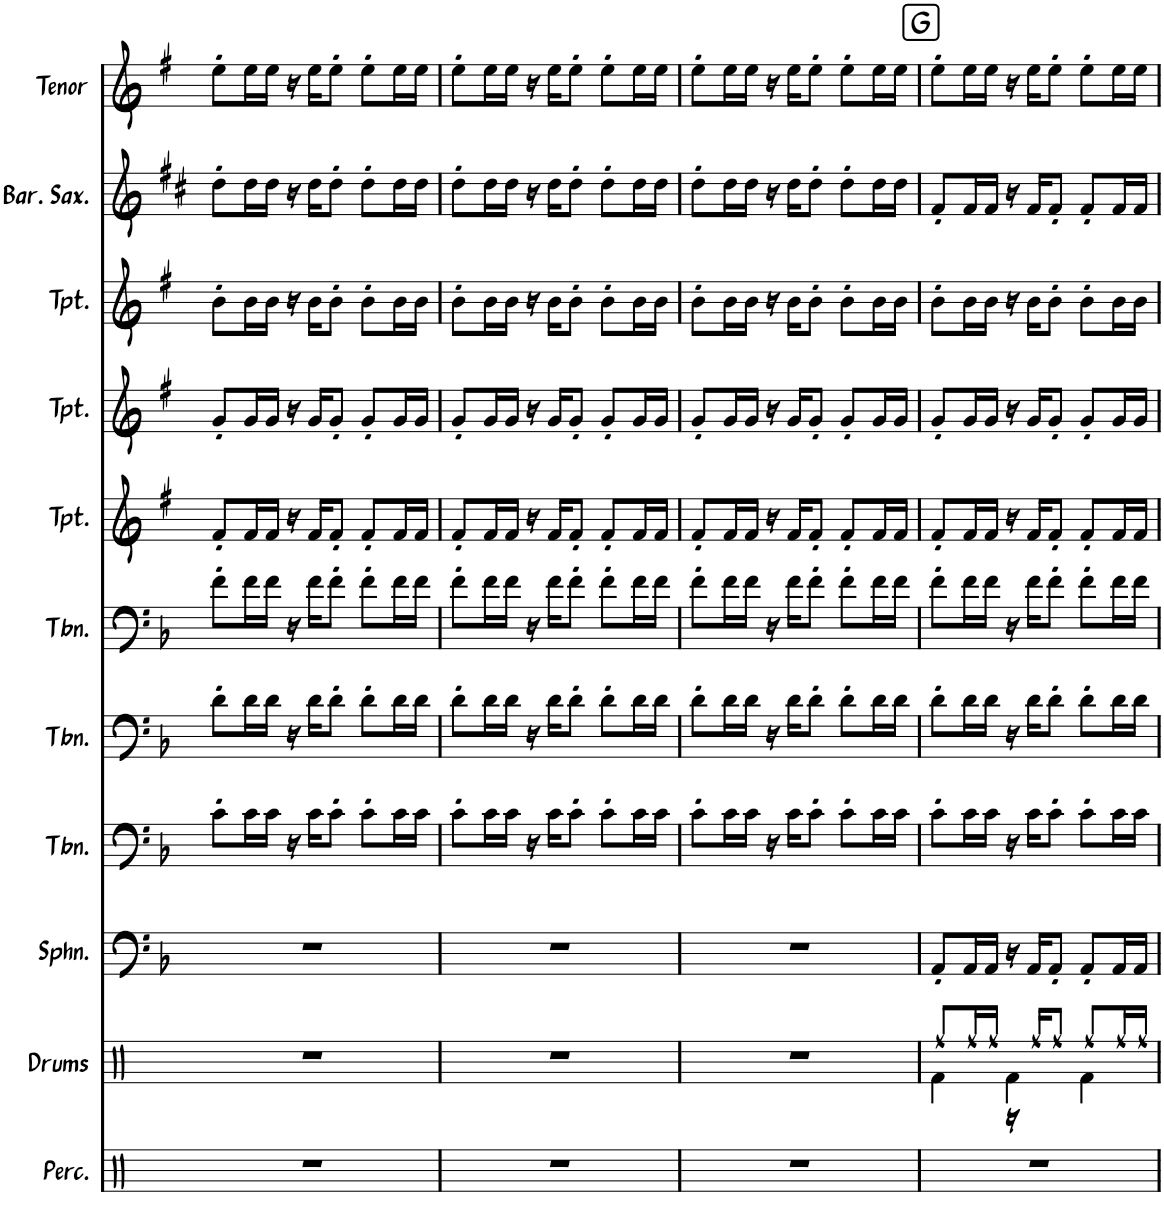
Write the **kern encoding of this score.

**kern	**kern	**kern	**kern	**kern	**kern	**kern	**kern	**kern	**kern	**kern	**kern
*part12	*part11	*part10	*part9	*part8	*part7	*part6	*part5	*part4	*part3	*part2	*part1
*staff12	*staff11	*staff10	*staff9	*staff8	*staff7	*staff6	*staff5	*staff4	*staff3	*staff2	*staff1
*I"Percussion	*I"Drums	*I"Sousaphone	*I"Trombone	*I"Trombone	*I"Trombone	*I"Trumpet	*I"Trumpet	*I"Trumpet	*I"Baritone Saxophone	*I"Tenor Sax	*I"Alto Sax
*I'Perc.	*I'Drums	*I'Sphn.	*I'Tbn.	*I'Tbn.	*I'Tbn.	*I'Tpt.	*I'Tpt.	*I'Tpt.	*I'Bar. Sax.	*I'Tenor	*I'Alto
!!LO:PB:g=z
*clefX	*clefX	*clefF4	*clefF4	*clefF4	*clefF4	*clefG2	*clefG2	*clefG2	*clefG2	*clefG2	*clefG2
*	*	*	*	*	*	*Trd1c2	*Trd1c2	*Trd1c2	*Trd12c21	*Trd8c14	*Trd5c9
*k[]	*k[]	*k[b-]	*k[b-]	*k[b-]	*k[b-]	*k[f#]	*k[f#]	*k[f#]	*k[f#c#]	*k[f#]	*k[f#c#]
*M3/4	*M3/4	*M3/4	*M3/4	*M3/4	*M3/4	*M3/4	*M3/4	*M3/4	*M3/4	*M3/4	*M3/4
=71	=71	=71	=71	=71	=71	=71	=71	=71	=71	=71	=71
2.r	2.r	2.r	8c'\L	8d'\L	8f'\L	8f#'/L	8g'/L	8b'\L	8dd'\L	8ee'\L	8cc#'\L
.	.	.	16c\L	16d\L	16f\L	16f#/L	16g/L	16b\L	16dd\L	16ee\L	16cc#\L
.	.	.	16c\JJ	16d\JJ	16f\JJ	16f#/JJ	16g/JJ	16b\JJ	16dd\JJ	16ee\JJ	16cc#\JJ
.	.	.	16r	16r	16r	16r	16r	16r	16r	16r	16r
.	.	.	16c\KL	16d\KL	16f\KL	16f#/KL	16g/KL	16b\KL	16dd\KL	16ee\KL	16cc#\KL
.	.	.	8c'\J	8d'\J	8f'\J	8f#'/J	8g'/J	8b'\J	8dd'\J	8ee'\J	8cc#'\J
.	.	.	8c'\L	8d'\L	8f'\L	8f#'/L	8g'/L	8b'\L	8dd'\L	8ee'\L	8cc#'\L
.	.	.	16c\L	16d\L	16f\L	16f#/L	16g/L	16b\L	16dd\L	16ee\L	16cc#\L
.	.	.	16c\JJ	16d\JJ	16f\JJ	16f#/JJ	16g/JJ	16b\JJ	16dd\JJ	16ee\JJ	16cc#\JJ
=72	=72	=72	=72	=72	=72	=72	=72	=72	=72	=72	=72
2.r	2.r	2.r	8c'\L	8d'\L	8f'\L	8f#'/L	8g'/L	8b'\L	8dd'\L	8ee'\L	8cc#'\L
.	.	.	16c\L	16d\L	16f\L	16f#/L	16g/L	16b\L	16dd\L	16ee\L	16cc#\L
.	.	.	16c\JJ	16d\JJ	16f\JJ	16f#/JJ	16g/JJ	16b\JJ	16dd\JJ	16ee\JJ	16cc#\JJ
.	.	.	16r	16r	16r	16r	16r	16r	16r	16r	16r
.	.	.	16c\KL	16d\KL	16f\KL	16f#/KL	16g/KL	16b\KL	16dd\KL	16ee\KL	16cc#\KL
.	.	.	8c'\J	8d'\J	8f'\J	8f#'/J	8g'/J	8b'\J	8dd'\J	8ee'\J	8cc#'\J
.	.	.	8c'\L	8d'\L	8f'\L	8f#'/L	8g'/L	8b'\L	8dd'\L	8ee'\L	8cc#'\L
.	.	.	16c\L	16d\L	16f\L	16f#/L	16g/L	16b\L	16dd\L	16ee\L	16cc#\L
.	.	.	16c\JJ	16d\JJ	16f\JJ	16f#/JJ	16g/JJ	16b\JJ	16dd\JJ	16ee\JJ	16cc#\JJ
=73	=73	=73	=73	=73	=73	=73	=73	=73	=73	=73	=73
2.r	2.r	2.r	8c'\L	8d'\L	8f'\L	8f#'/L	8g'/L	8b'\L	8dd'\L	8ee'\L	8cc#'\L
.	.	.	16c\L	16d\L	16f\L	16f#/L	16g/L	16b\L	16dd\L	16ee\L	16cc#\L
.	.	.	16c\JJ	16d\JJ	16f\JJ	16f#/JJ	16g/JJ	16b\JJ	16dd\JJ	16ee\JJ	16cc#\JJ
.	.	.	16r	16r	16r	16r	16r	16r	16r	16r	16r
.	.	.	16c\KL	16d\KL	16f\KL	16f#/KL	16g/KL	16b\KL	16dd\KL	16ee\KL	16cc#\KL
.	.	.	8c'\J	8d'\J	8f'\J	8f#'/J	8g'/J	8b'\J	8dd'\J	8ee'\J	8cc#'\J
.	.	.	8c'\L	8d'\L	8f'\L	8f#'/L	8g'/L	8b'\L	8dd'\L	8ee'\L	8cc#'\L
.	.	.	16c\L	16d\L	16f\L	16f#/L	16g/L	16b\L	16dd\L	16ee\L	16cc#\L
.	.	.	16c\JJ	16d\JJ	16f\JJ	16f#/JJ	16g/JJ	16b\JJ	16dd\JJ	16ee\JJ	16cc#\JJ
!!LO:REH:place=s1:a:B:rj:fs=14:t=G
=74	=74	=74	=74	=74	=74	=74	=74	=74	=74	=74	=74
*	*^	*	*	*	*	*	*	*	*	*	*
2.r	4Rf\	8Rff/L	8AA'/L	8c'\L	8d'\L	8f'\L	8f#'/L	8g'/L	8b'\L	8f#'/L	8ee'\L	8cc#'\L
.	.	16Rff/L	16AA/L	16c\L	16d\L	16f\L	16f#/L	16g/L	16b\L	16f#/L	16ee\L	16cc#\L
.	.	16Rff/JJ	16AA/JJ	16c\JJ	16d\JJ	16f\JJ	16f#/JJ	16g/JJ	16b\JJ	16f#/JJ	16ee\JJ	16cc#\JJ
.	4Rf\	16r	16r	16r	16r	16r	16r	16r	16r	16r	16r	16r
.	.	16Rff/KL	16AA/KL	16c\KL	16d\KL	16f\KL	16f#/KL	16g/KL	16b\KL	16f#/KL	16ee\KL	16cc#\KL
.	.	8Rff/J	8AA'/J	8c'\J	8d'\J	8f'\J	8f#'/J	8g'/J	8b'\J	8f#'/J	8ee'\J	8cc#'\J
.	4Rf\	8Rff/L	8AA'/L	8c'\L	8d'\L	8f'\L	8f#'/L	8g'/L	8b'\L	8f#'/L	8ee'\L	8cc#'\L
.	.	16Rff/L	16AA/L	16c\L	16d\L	16f\L	16f#/L	16g/L	16b\L	16f#/L	16ee\L	16cc#\L
.	.	16Rff/JJ	16AA/JJ	16c\JJ	16d\JJ	16f\JJ	16f#/JJ	16g/JJ	16b\JJ	16f#/JJ	16ee\JJ	16cc#\JJ
*	*v	*v	*	*	*	*	*	*	*	*	*	*
=	=	=	=	=	=	=	=	=	=	=	=
*-	*-	*-	*-	*-	*-	*-	*-	*-	*-	*-	*-
